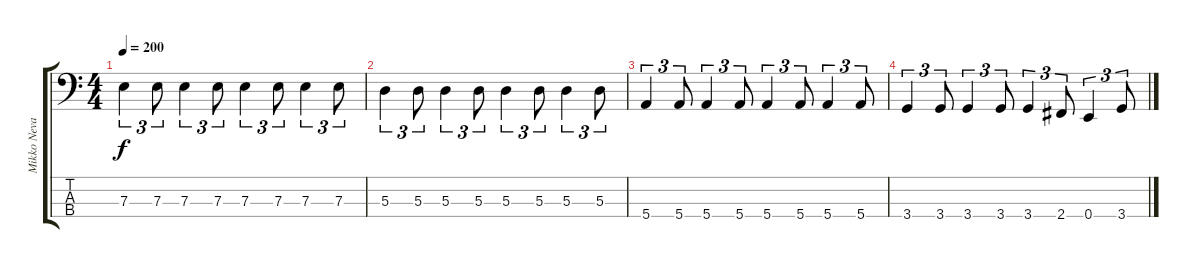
\track ("Mikko Nevalainen" "Mikko Neva") {instrument electricbassfinger}
\staff {score tabs}
\tuning (G2 D2 A1 E1) {hide}
\ts (4 4)
\tempo 200
\clef f4
\ks c
7.3.4{tu (3 2) dy f} 7.3.8{tu (3 2)} 7.3.4{tu (3 2)} 7.3.8{tu (3 2)} 7.3.4{tu (3 2)} 7.3.8{tu (3 2)} 7.3.4{tu (3 2)} 7.3.8{tu (3 2)} |
5.3.4{tu (3 2)} 5.3.8{tu (3 2)} 5.3.4{tu (3 2)} 5.3.8{tu (3 2)} 5.3.4{tu (3 2)} 5.3.8{tu (3 2)} 5.3.4{tu (3 2)} 5.3.8{tu (3 2)} |
5.4.4{tu (3 2)} 5.4.8{tu (3 2)} 5.4.4{tu (3 2)} 5.4.8{tu (3 2)} 5.4.4{tu (3 2)} 5.4.8{tu (3 2)} 5.4.4{tu (3 2)} 5.4.8{tu (3 2)} |
3.4.4{tu (3 2)} 3.4.8{tu (3 2)} 3.4.4{tu (3 2)} 3.4.8{tu (3 2)} 3.4.4{tu (3 2)} 2.4.8{tu (3 2)} 0.4.4{tu (3 2)} 3.4.8{tu (3 2)}
